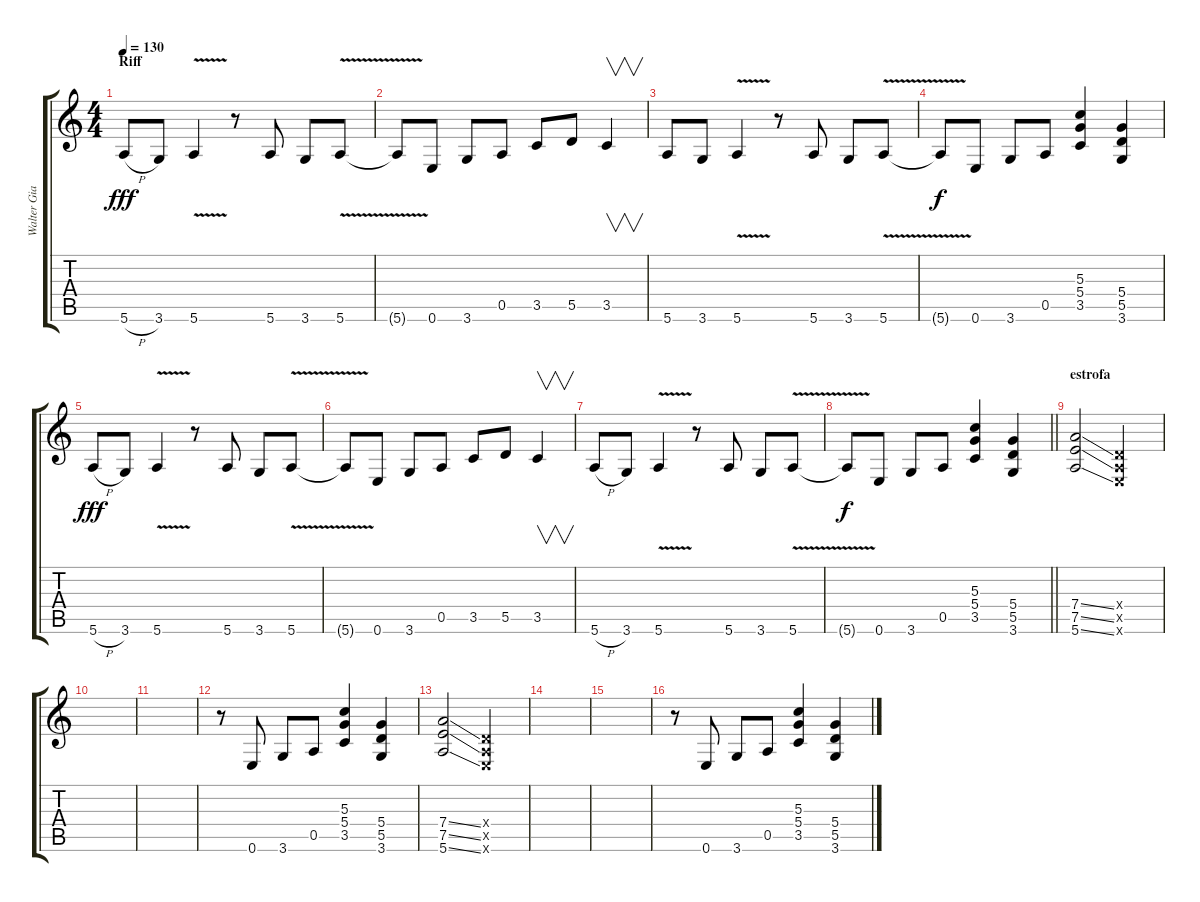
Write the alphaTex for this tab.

\track ("Walter Giardino" "Walter Gia") {instrument distortionguitar}
\staff {score tabs}
\tuning (E4 B3 G3 D3 A2 E2) {hide}
\ts (4 4)
\section ("" "Riff")
\tempo 130
\clef g2
\ks c
5.6{h}.8{dy fff} 3.6.8 5.6{v}.4 r.8 5.6.8 3.6.8 5.6{v}.8 |
5.6{t}.8 0.6.8 3.6.8 0.5.8 3.5.8 5.5.8 3.5.4{v} |
5.6.8 3.6.8 5.6{v}.4 r.8 5.6.8 3.6.8 5.6{v}.8 |
5.6{t}.8{dy f} 0.6.8 3.6.8 0.5.8 (5.3 5.4 3.5).4 (5.4 5.5 3.6).4 |
5.6{h}.8{dy fff} 3.6.8 5.6{v}.4 r.8 5.6.8 3.6.8 5.6{v}.8 |
5.6{t}.8 0.6.8 3.6.8 0.5.8 3.5.8 5.5.8 3.5.4{v} |
5.6{h}.8 3.6.8 5.6{v}.4 r.8 5.6.8 3.6.8 5.6{v}.8 |
\barLineRight lightlight
5.6{t}.8{dy f} 0.6.8 3.6.8 0.5.8 (5.3 5.4 3.5).4 (5.4 5.5 3.6).4 |
\section ("" "estrofa")
(7.4{ss} 7.5{ss} 5.6{ss}).2 (0.4{x} 0.5{x} 0.6{x}).2 |
|
|
r.8 0.6.8 3.6.8 0.5.8 (5.3 5.4 3.5).4 (5.4 5.5 3.6).4 |
(7.4{ss} 7.5{ss} 5.6{ss}).2 (0.4{x} 0.5{x} 0.6{x}).2 |
|
|
r.8 0.6.8 3.6.8 0.5.8 (5.3 5.4 3.5).4 (5.4 5.5 3.6).4
